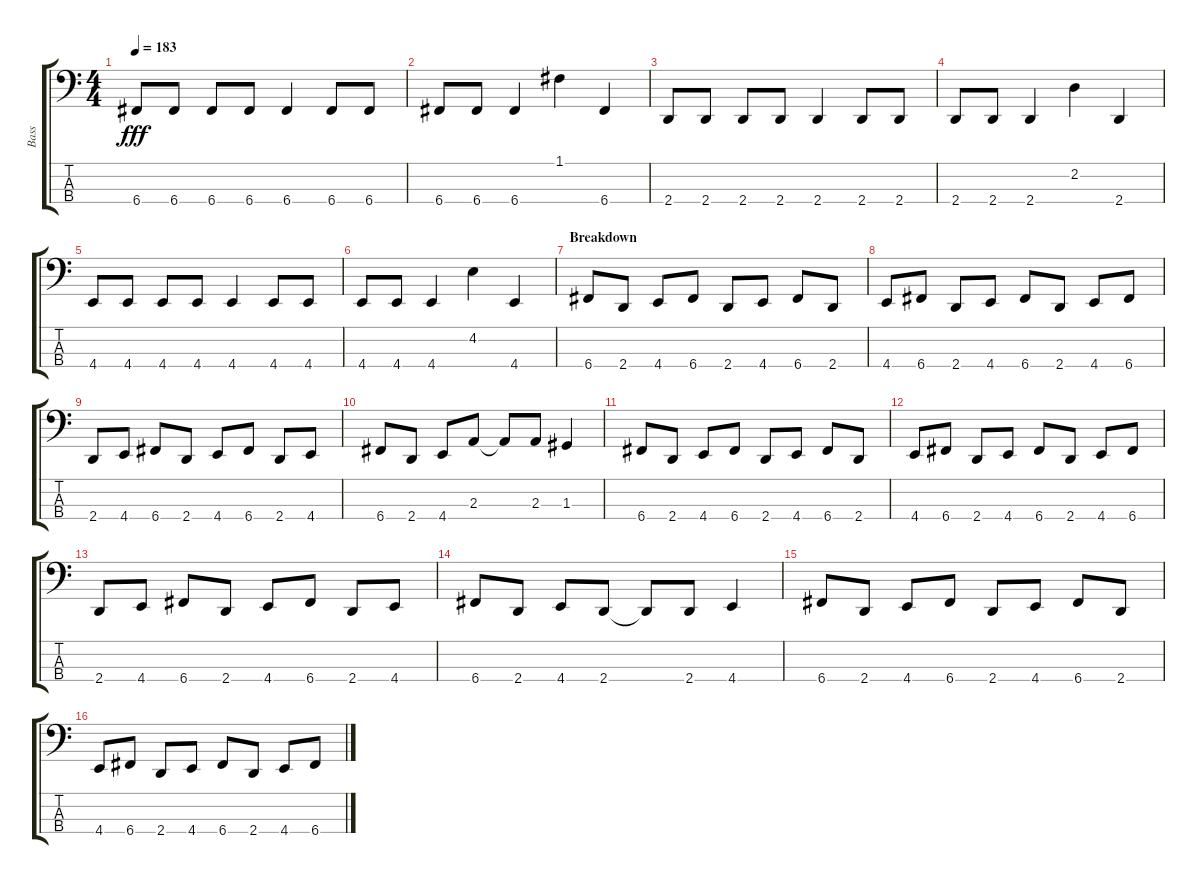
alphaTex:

\track ("Bass" "Bass") {instrument electricbassfinger}
\staff {score tabs}
\tuning (F2 C2 G1 C1) {hide}
\ts (4 4)
\tempo 183
\clef f4
\ks aminor
6.4.8{dy fff} 6.4.8 6.4.8 6.4.8 6.4.4 6.4.8 6.4.8 |
6.4.8 6.4.8 6.4.4 1.1.4 6.4.4 |
2.4.8 2.4.8 2.4.8 2.4.8 2.4.4 2.4.8 2.4.8 |
2.4.8 2.4.8 2.4.4 2.2.4 2.4.4 |
4.4.8 4.4.8 4.4.8 4.4.8 4.4.4 4.4.8 4.4.8 |
4.4.8 4.4.8 4.4.4 4.2.4 4.4.4 |
\section ("" "Breakdown")
6.4.8 2.4.8 4.4.8 6.4.8 2.4.8 4.4.8 6.4.8 2.4.8 |
4.4.8 6.4.8 2.4.8 4.4.8 6.4.8 2.4.8 4.4.8 6.4.8 |
2.4.8 4.4.8 6.4.8 2.4.8 4.4.8 6.4.8 2.4.8 4.4.8 |
6.4.8 2.4.8 4.4.8 2.3.8 2.3{t}.8 2.3.8 1.3.4 |
6.4.8 2.4.8 4.4.8 6.4.8 2.4.8 4.4.8 6.4.8 2.4.8 |
4.4.8 6.4.8 2.4.8 4.4.8 6.4.8 2.4.8 4.4.8 6.4.8 |
2.4.8 4.4.8 6.4.8 2.4.8 4.4.8 6.4.8 2.4.8 4.4.8 |
6.4.8 2.4.8 4.4.8 2.4.8 2.4{t}.8 2.4.8 4.4.4 |
6.4.8 2.4.8 4.4.8 6.4.8 2.4.8 4.4.8 6.4.8 2.4.8 |
4.4.8 6.4.8 2.4.8 4.4.8 6.4.8 2.4.8 4.4.8 6.4.8
